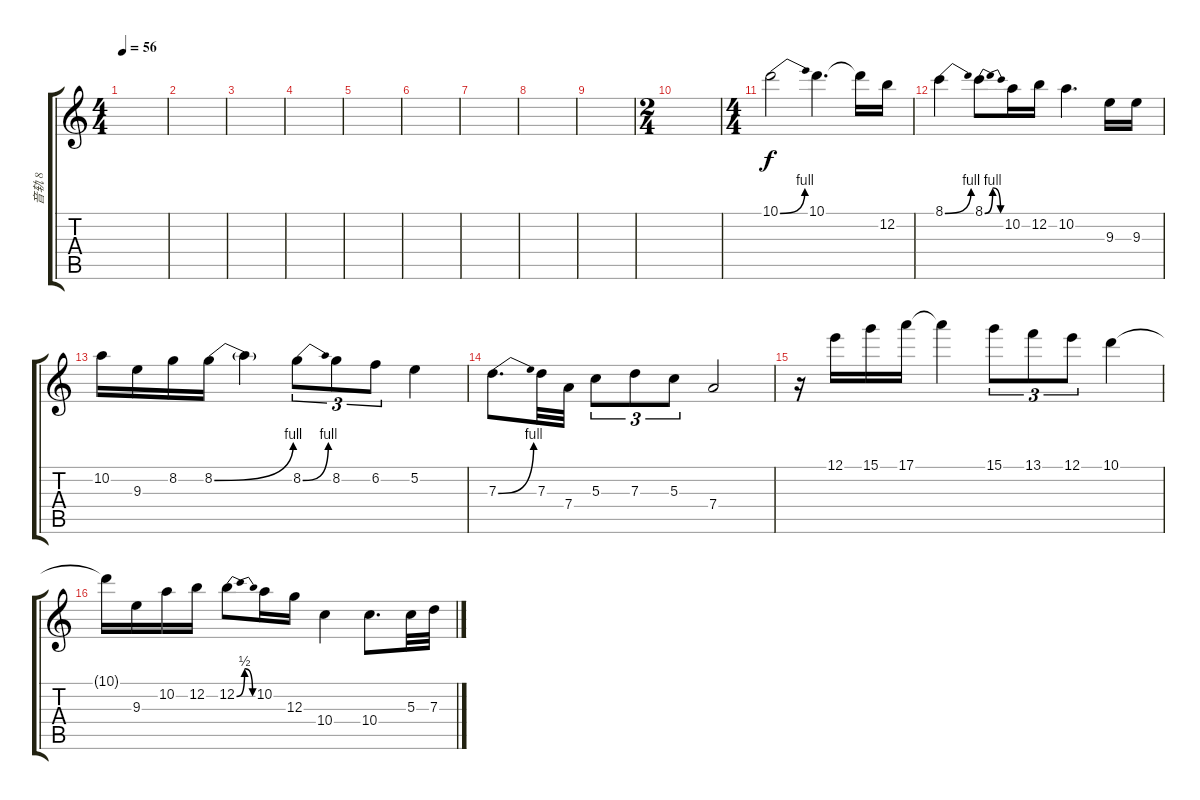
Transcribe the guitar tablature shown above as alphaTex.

\track ("音轨 8" "音轨 8") {instrument distortionguitar}
\staff {score tabs}
\tuning (E4 B3 G3 D3 A2 E2) {hide}
\ts (4 4)
\tempo 56
\clef g2
\ks c
|
|
|
|
|
|
|
|
|
\ts (2 4)
|
\ts (4 4)
10.1{be (bend 0 0 60 4)}.2 10.1.4{d} 10.1{t}.16 12.2.16 |
8.1{be (bend 0 0 60 4)}.4 8.1{be (bendrelease 0 0 15 4 30 4 60 0)}.8 10.2.16 12.2.16 10.2.4{d} 9.3.16 9.3.16 |
10.2.16 9.3.16 8.2.16 8.2{be (bend 0 0 60 4)}.16 8.2{t}.4 8.2{be (bend 0 0 60 4)}.8{tu (3 2)} 8.2.8{tu (3 2)} 6.2.8{tu (3 2)} 5.2.4 |
7.3{be (bend 0 0 60 4)}.8{d} 7.3.32 7.4.32 5.3.8{tu (3 2)} 7.3.8{tu (3 2)} 5.3.8{tu (3 2)} 7.4.2 |
r.16 12.1.16 15.1.16 17.1.16 17.1{t}.4 15.1.8{tu (3 2)} 13.1.8{tu (3 2)} 12.1.8{tu (3 2)} 10.1.4 |
10.1{t}.16 9.3.16 10.2.16 12.2.16 12.2{be (bendrelease 0 0 15 2 30 2 60 0)}.8 10.2.16 12.3.16 10.4.4 10.4.8{d} 5.3.32 7.3.32
